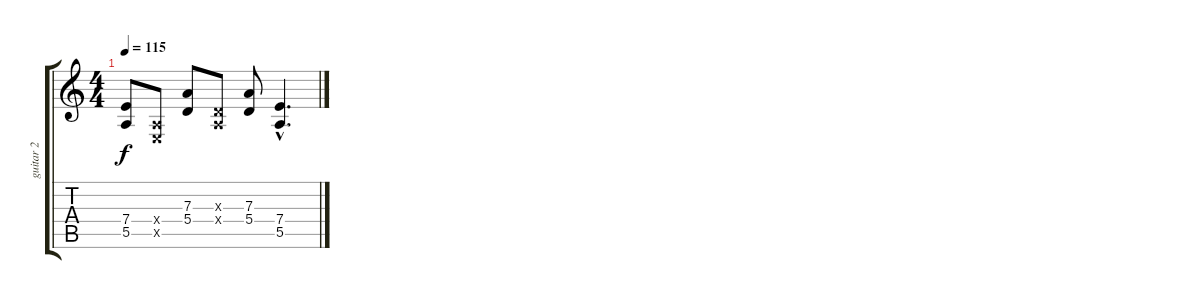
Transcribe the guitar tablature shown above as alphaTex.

\track ("guitar 2" "guitar 2") {instrument distortionguitar}
\staff {score tabs}
\tuning (B3 Gb3 D3 A2 E2 B1) {hide}
\ts (4 4)
\tempo 115
\clef g2
\ks c
(7.4{t} 5.5{t}).8{dy f} (0.4{x} 0.5{x}).8 (7.3 5.4).8 (0.3{x} 0.4{x}).8 (7.3 5.4).8 (7.4{hac} 5.5{hac}).4{d}
